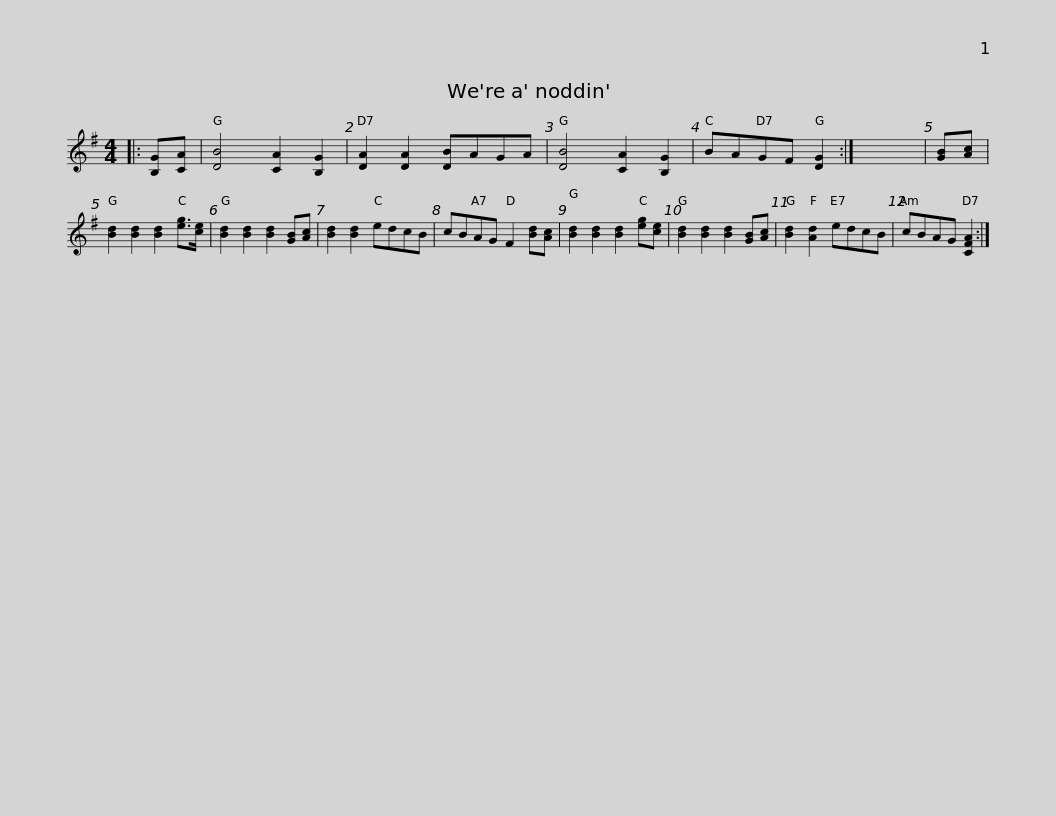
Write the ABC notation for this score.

X:1
L:1/8
M:4/4
I:linebreak $
K:G
V:1 treble
V:1
|: [B,G][CA] | [DB]4 [CA]2 [B,G]2 | [DA]2 [DA]2 [DB]AGA | [DB]4 [CA]2 [B,G]2 | BAGF [DG]2 :| %5
 x8 | [GB][Ac] | [Bd]2 [Bd]2 [Bd]2 [eg]>[ce] | [Bd]2 [Bd]2 [Bd]2 [GB][Ac] |$ [Bd]2 [Bd]2 edcB | %10
 cBAG F2 [Bd][Ac] | [Bd]2 [Bd]2 [Bd]2 [eg][ce] | [Bd]2 [Bd]2 [Bd]2 [GB][Ac] | [Bd]2 [Ad]2 edcB | cBAG [CFA]2 :| %15
